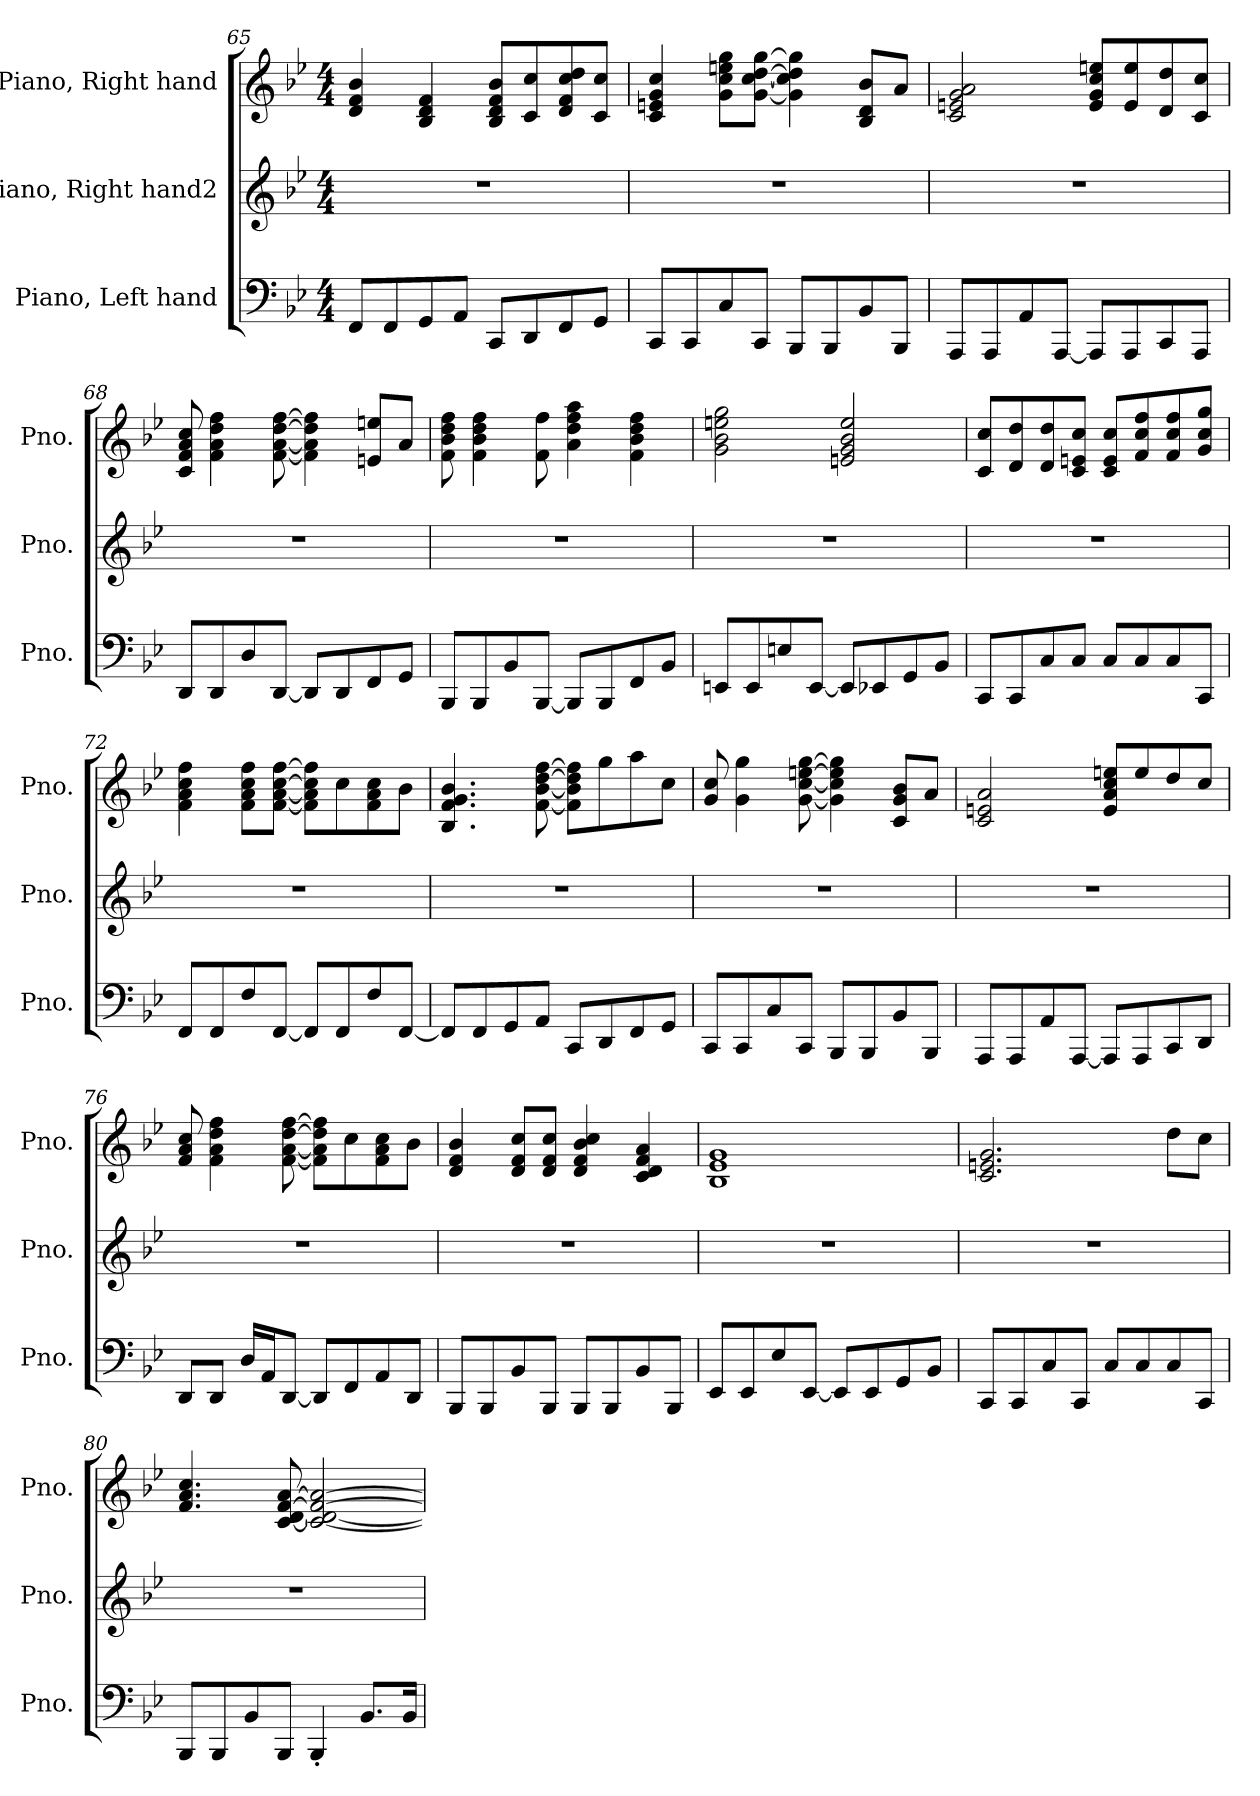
**kern	**kern	**kern
*part3	*part2	*part1
*staff3	*staff2	*staff1
*I"Piano, Left hand	*I"Piano, Right hand2	*I"Piano, Right hand
*I'Pno.	*I'Pno.	*I'Pno.
*clefF4	*clefG2	*clefG2
*k[b-e-]	*k[b-e-]	*k[b-e-]
*M4/4	*M4/4	*M4/4
=65	=65	=65
8FF/L	1r	4d/ 4f/ 4b-/
8FF/	.	.
8GG/	.	4B-/ 4d/ 4f/
8AA/J	.	.
8CC/L	.	8B-/ 8d/ 8f/ 8b-/L
8DD/	.	8c/ 8cc/
8FF/	.	8d/ 8f/ 8cc/ 8dd/
8GG/J	.	8c/ 8cc/J
=66	=66	=66
8CC/L	1r	4c/ 4en/ 4g/ 4cc/
8CC/	.	.
8C/	.	8g\ 8cc\ 8een\ 8gg\L
8CC/J	.	[8g\ [8cc\ [8dd\ [8gg\J
8BBB-/L	.	4g\] 4cc\] 4dd\] 4gg\]
8BBB-/	.	.
8BB-/	.	8B-/ 8d/ 8b-/L
8BBB-/J	.	8a/J
!!LO:LB:g=z
=67	=67	=67
8AAA/L	1r	2c/ 2en/ 2g/ 2a/
8AAA/	.	.
8AA/	.	.
[8AAA/J	.	.
8AAA/L]	.	8e/ 8g/ 8cc/ 8een/L
8AAA/	.	8e/ 8ee/
8CC/	.	8d/ 8dd/
8AAA/J	.	8c/ 8cc/J
=68	=68	=68
8DD/L	1r	8c/ 8f/ 8a/ 8cc/
8DD/	.	4f\ 4a\ 4dd\ 4ff\
8D/	.	.
[8DD/J	.	[8f\ [8a\ [8dd\ [8ff\
8DD/L]	.	4f\] 4a\] 4dd\] 4ff\]
8DD/	.	.
8FF/	.	8en/ 8een/L
8GG/J	.	8a/J
=69	=69	=69
8BBB-/L	1r	8f\ 8b-\ 8dd\ 8ff\
8BBB-/	.	4f\ 4b-\ 4dd\ 4ff\
8BB-/	.	.
[8BBB-/J	.	8f\ 8ff\
8BBB-/L]	.	4a\ 4dd\ 4ff\ 4aa\
8BBB-/	.	.
8FF/	.	4f\ 4b-\ 4dd\ 4ff\
8BB-/J	.	.
=70	=70	=70
8EEn/L	1r	2g\ 2b-\ 2een\ 2gg\
8EE/	.	.
8En/	.	.
[8EE/J	.	.
8EE/L]	.	2en/ 2g/ 2b-/ 2ee/
8EE-X/	.	.
8GG/	.	.
8BB-/J	.	.
!!LO:PB:g=z
=71	=71	=71
8CC/L	1r	8c/ 8cc/L
8CC/	.	8d/ 8dd/
8C/	.	8d/ 8dd/
8C/J	.	8c/ 8en/ 8cc/J
8C/L	.	8c/ 8e/ 8cc/L
8C/	.	8f/ 8cc/ 8ff/
8C/	.	8f/ 8cc/ 8ff/
8CC/J	.	8g/ 8cc/ 8gg/J
=72	=72	=72
8FF/L	1r	4f\ 4a\ 4cc\ 4ff\
8FF/	.	.
8F/	.	8f\ 8a\ 8cc\ 8ff\L
[8FF/J	.	[8f\ [8a\ [8cc\ [8ff\J
8FF/L]	.	8f\] 8a\] 8cc\] 8ff\]L
8FF/	.	8cc\
8F/	.	8f\ 8a\ 8cc\
[8FF/J	.	8b-\J
=73	=73	=73
8FF/L]	1r	4.B-/ 4.f/ 4.g/ 4.b-/
8FF/	.	.
8GG/	.	.
8AA/J	.	[8f\ [8b-\ [8dd\ [8ff\
8CC/L	.	8f\] 8b-\] 8dd\] 8ff\]L
8DD/	.	8gg\
8FF/	.	8aa\
8GG/J	.	8cc\J
=74	=74	=74
8CC/L	1r	8g/ 8cc/
8CC/	.	4g\ 4gg\
8C/	.	.
8CC/J	.	[8g\ [8cc\ [8een\ [8gg\
8BBB-/L	.	4g\] 4cc\] 4ee\] 4gg\]
8BBB-/	.	.
8BB-/	.	8c/ 8g/ 8b-/L
8BBB-/J	.	8a/J
!!LO:LB:g=z
=75	=75	=75
8AAA/L	1r	2c/ 2en/ 2a/
8AAA/	.	.
8AA/	.	.
[8AAA/J	.	.
8AAA/L]	.	8e/ 8a/ 8cc/ 8een/L
8AAA/	.	8ee/
8CC/	.	8dd/
8DD/J	.	8cc/J
=76	=76	=76
8DD/L	1r	8f/ 8a/ 8cc/
8DD/J	.	4f\ 4a\ 4dd\ 4ff\
16D/LL	.	.
16AA/J	.	.
[8DD/J	.	[8f\ [8a\ [8dd\ [8ff\
8DD/L]	.	8f\] 8a\] 8dd\] 8ff\]L
8FF/	.	8cc\
8AA/	.	8f\ 8a\ 8cc\
8DD/J	.	8b-\J
=77	=77	=77
8BBB-/L	1r	4d/ 4f/ 4b-/
8BBB-/	.	.
8BB-/	.	8d/ 8f/ 8cc/L
8BBB-/J	.	8d/ 8f/ 8cc/J
8BBB-/L	.	4d/ 4f/ 4b-/ 4cc/
8BBB-/	.	.
8BB-/	.	4c/ 4d/ 4f/ 4a/
8BBB-/J	.	.
=78	=78	=78
8EE-/L	1r	1B- 1e- 1g
8EE-/	.	.
8E-/	.	.
[8EE-/J	.	.
8EE-/L]	.	.
8EE-/	.	.
8GG/	.	.
8BB-/J	.	.
!!LO:LB:g=z
=79	=79	=79
8CC/L	1r	2.c/ 2.en/ 2.g/
8CC/	.	.
8C/	.	.
8CC/J	.	.
8C/L	.	.
8C/	.	.
8C/	.	8dd\L
8CC/J	.	8cc\J
=80	=80	=80
8BBB-/L	1r	4.f/ 4.a/ 4.cc/
8BBB-/	.	.
8BB-/	.	.
8BBB-/J	.	[8c/ [8d/ [8f/ [8a/
4BBB-'/	.	2c/_ 2d/_ 2f/_ 2a/_
8.BB-/L	.	.
16BB-/Jk	.	.
=	=	=
*-	*-	*-
